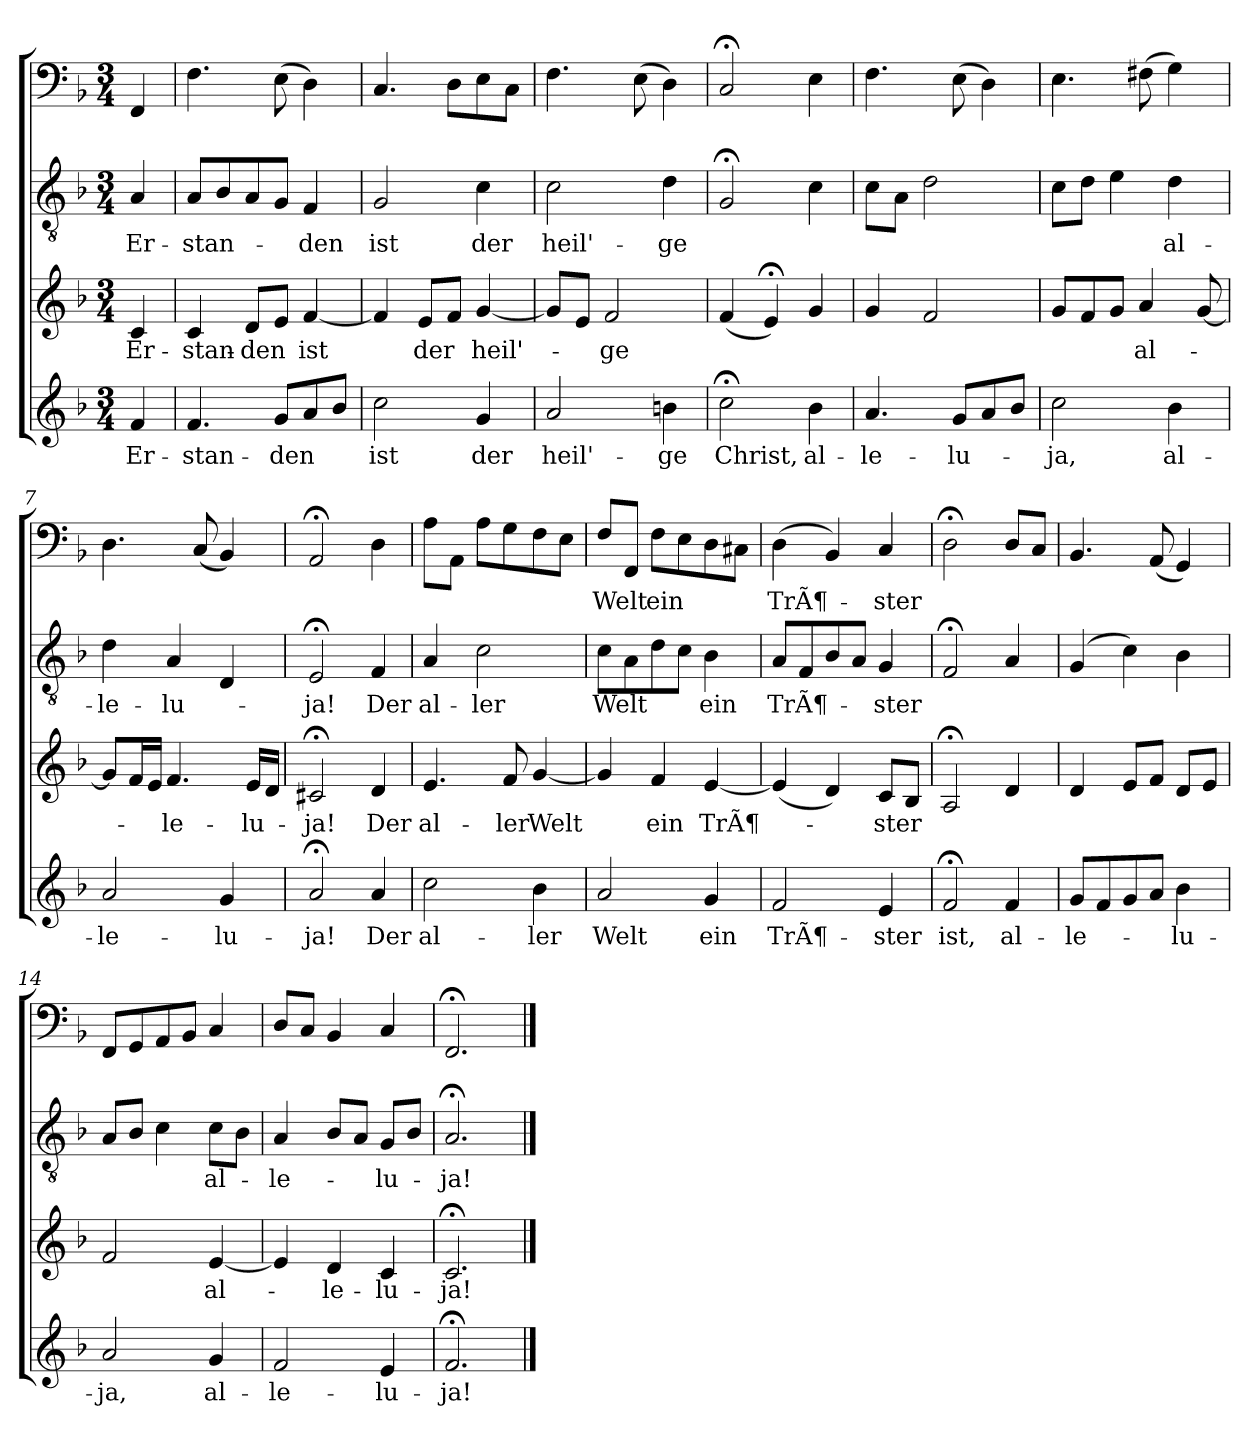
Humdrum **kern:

**kern	**text	**kern	**text	**kern	**text	**kern	**text
*part4	*part4	*part3	*part3	*part2	*part2	*part1	*part1
*staff4	*staff4	*staff3	*staff3	*staff2	*staff2	*staff1	*staff1
*clefG2	*	*clefG2	*	*clefGv2	*	*clefF4	*
*k[b-]	*	*k[b-]	*	*k[b-]	*	*k[b-]	*
*F:	*	*F:	*	*F:	*	*F:	*
*M3/4	*	*M3/4	*	*M3/4	*	*M3/4	*
=	=	=	=	=	=	=	=
4f	Er-	4c	Er-	4A	Er-	4FF	.
=1	=1	=1	=1	=1	=1	=1	=1
4.f	-stan-	4c	-stan-	8AL	-stan-	4.F	.
.	.	.	.	8B-	.	.	.
.	.	8dL	-den	8A	.	.	.
8gL	-den	8eJ	.	8GJ	.	(8E	.
8a	.	[4f	ist	4F	-den	4D)	.
8b-J	.	.	.	.	.	.	.
=2	=2	=2	=2	=2	=2	=2	=2
2cc	ist	4f]	.	2G	ist	4.C	.
.	.	8eL	der	.	.	.	.
.	.	8fJ	.	.	.	8DL	.
4g	der	[4g	heil'-	4c	der	8E	.
.	.	.	.	.	.	8CJ	.
=3	=3	=3	=3	=3	=3	=3	=3
2a	heil'-	8gL]	.	2c	heil'-	4.F	.
.	.	8eJ	.	.	.	.	.
.	.	2f	-ge	.	.	.	.
.	.	.	.	.	.	(8E	.
4bn	-ge	.	.	4d	-ge	4D)	.
=4	=4	=4	=4	=4	=4	=4	=4
2cc;<	Christ,	(4f	.	2G;<	.	2C;<	.
.	.	4e;<)	.	.	.	.	.
4b-	al-	4g	.	4c	.	4E	.
=5	=5	=5	=5	=5	=5	=5	=5
4.a	-le-	4g	.	8cL	.	4.F	.
.	.	.	.	8AJ	.	.	.
.	.	2f	.	2d	.	.	.
8gL	-lu-	.	.	.	.	(8E	.
8a	.	.	.	.	.	4D)	.
8b-J	.	.	.	.	.	.	.
=6	=6	=6	=6	=6	=6	=6	=6
2cc	-ja,	8gL	.	8cL	.	4.E	.
.	.	8f	.	8dJ	.	.	.
.	.	8gJ	.	4e	.	.	.
.	.	4a	al-	.	.	(8F#X	.
4b-	al-	.	.	4d	al-	4G)	.
.	.	[8g	.	.	.	.	.
=7	=7	=7	=7	=7	=7	=7	=7
2a	-le-	8gL]	.	4d	-le-	4.D	.
.	.	16fL	.	.	.	.	.
.	.	16eJJ	.	.	.	.	.
.	.	4.f	-le-	4A	-lu-	.	.
.	.	.	.	.	.	(8C	.
4g	-lu-	.	.	4D	.	4BB-)	.
.	.	16eLL	-lu-	.	.	.	.
.	.	16dJJ	.	.	.	.	.
=8	=8	=8	=8	=8	=8	=8	=8
2a;<	-ja!	2c#X;<	-ja!	2E;<	-ja!	2AA;<	.
4a	Der	4d	Der	4F	Der	4D	.
=9	=9	=9	=9	=9	=9	=9	=9
2cc	al-	4.e	al-	4A	al-	8AL	.
.	.	.	.	.	.	8AAJ	.
.	.	.	.	2c	-ler	8AL	.
.	.	8f	-ler	.	.	8G	.
4b-	-ler	[4g	Welt	.	.	8F	.
.	.	.	.	.	.	8EJ	.
=10	=10	=10	=10	=10	=10	=10	=10
2a	Welt	4g]	.	8cL	Welt	8FL	Welt
.	.	.	.	8A	.	8FFJ	.
.	.	4f	ein	8d	.	8FL	ein
.	.	.	.	8cJ	.	8E	.
4g	ein	[4e	TrÃ¶-	4B-	ein	8D	.
.	.	.	.	.	.	8C#XJ	.
=11	=11	=11	=11	=11	=11	=11	=11
2f	TrÃ¶-	(4e]	.	8AL	TrÃ¶-	(4D	TrÃ¶-
.	.	.	.	8F	.	.	.
.	.	4d)	.	8B-	.	4BB-)	.
.	.	.	.	8AJ	.	.	.
4e	-ster	8cL	-ster	4G	-ster	4C	-ster
.	.	8B-J	.	.	.	.	.
=12	=12	=12	=12	=12	=12	=12	=12
2f;<	ist,	2A;<	.	2F;<	.	2D;<	.
4f	al-	4d	.	4A	.	8DL	.
.	.	.	.	.	.	8CJ	.
=13	=13	=13	=13	=13	=13	=13	=13
8gL	-le-	4d	.	(4G	.	4.BB-	.
8f	.	.	.	.	.	.	.
8g	.	8eL	.	4c)	.	.	.
8aJ	.	8fJ	.	.	.	(8AA	.
4b-	-lu-	8dL	.	4B-	.	4GG)	.
.	.	8eJ	.	.	.	.	.
=14	=14	=14	=14	=14	=14	=14	=14
2a	-ja,	2f	.	8AL	.	8FFL	.
.	.	.	.	8B-J	.	8GG	.
.	.	.	.	4c	.	8AA	.
.	.	.	.	.	.	8BB-J	.
4g	al-	[4e	al-	8cL	al-	4C	.
.	.	.	.	8B-J	.	.	.
=15	=15	=15	=15	=15	=15	=15	=15
2f	-le-	4e]	.	4A	-le-	8DL	.
.	.	.	.	.	.	8CJ	.
.	.	4d	-le-	8B-L	.	4BB-	.
.	.	.	.	8AJ	.	.	.
4e	-lu-	4c	-lu-	8GL	-lu-	4C	.
.	.	.	.	8B-J	.	.	.
=16	=16	=16	=16	=16	=16	=16	=16
2.f;</	-ja!	2.c;</	-ja!	2.A;</	-ja!	2.FF;</	.
==	==	==	==	==	==	==	==
*-	*-	*-	*-	*-	*-	*-	*-
